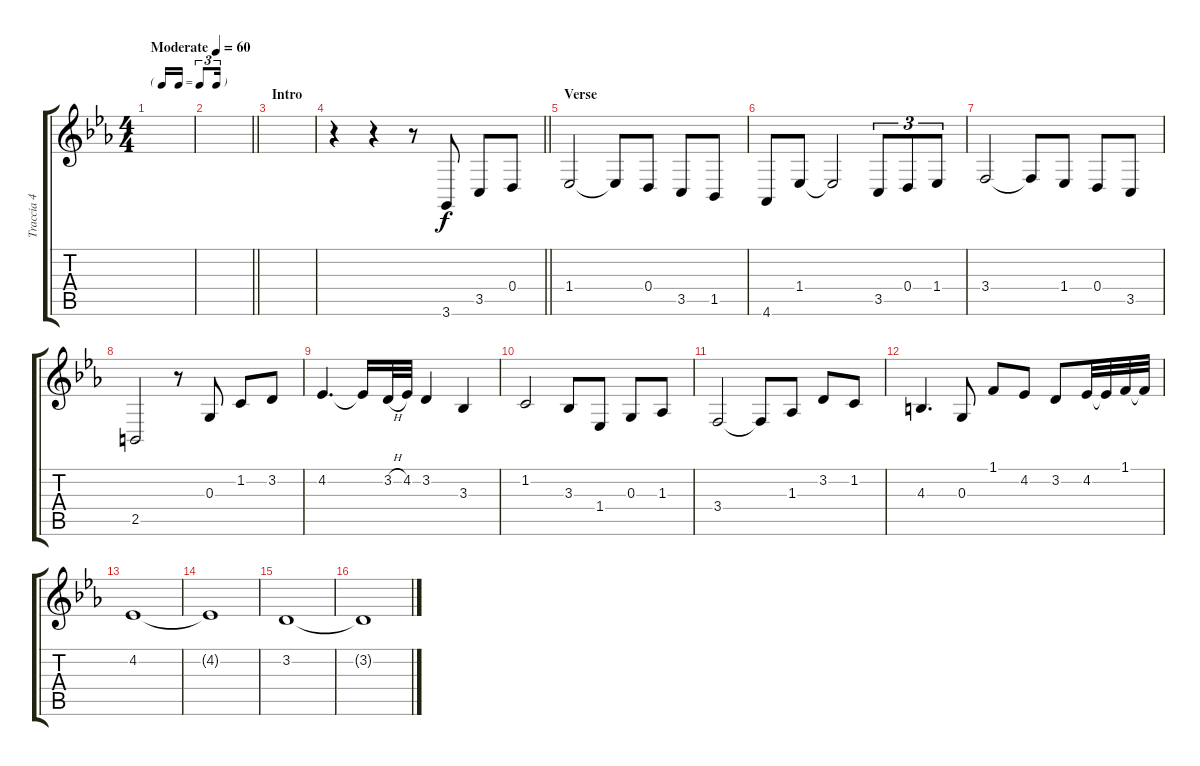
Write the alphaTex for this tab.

\track ("Traccia 4" "Traccia 4") {instrument drawbarorgan}
\staff {score tabs}
\tuning (E4 B3 G3 D3 A2 E2) {hide}
\ts (4 4)
\tf triplet16th
\tempo (60 "Moderate")
\clef g2
\ks cminor
|
\barLineRight lightlight
|
\section ("" "Intro")
|
\barLineRight lightlight
r.4 r.4 r.8 3.6.8 3.5.8 0.4.8 |
\section ("" "Verse")
1.4.2 1.4{t}.8 0.4.8 3.5.8 1.5.8 |
4.6.8 1.4.8 1.4{t}.2 3.5.8{tu (3 2)} 0.4.8{tu (3 2)} 1.4.8{tu (3 2)} |
3.4.2 3.4{t}.8 1.4.8 0.4.8 3.5.8 |
2.5.2 r.8 0.3.8 1.2.8 3.2.8 |
4.2.4{d} 4.2{t}.16 3.2{h}.32 4.2.32 3.2.4 3.3.4 |
1.2.2 3.3.8 1.4.8 0.3.8 1.3.8 |
3.4.2 3.4{t}.8 1.3.8 3.2.8 1.2.8 |
4.3.4{d} 0.3.8 1.1.8 4.2.8 3.2.8 4.2.32 4.2{t}.32 1.1.32 1.1{t}.32 |
4.2.1 |
4.2{t}.1 |
3.2.1 |
3.2{t}.1
